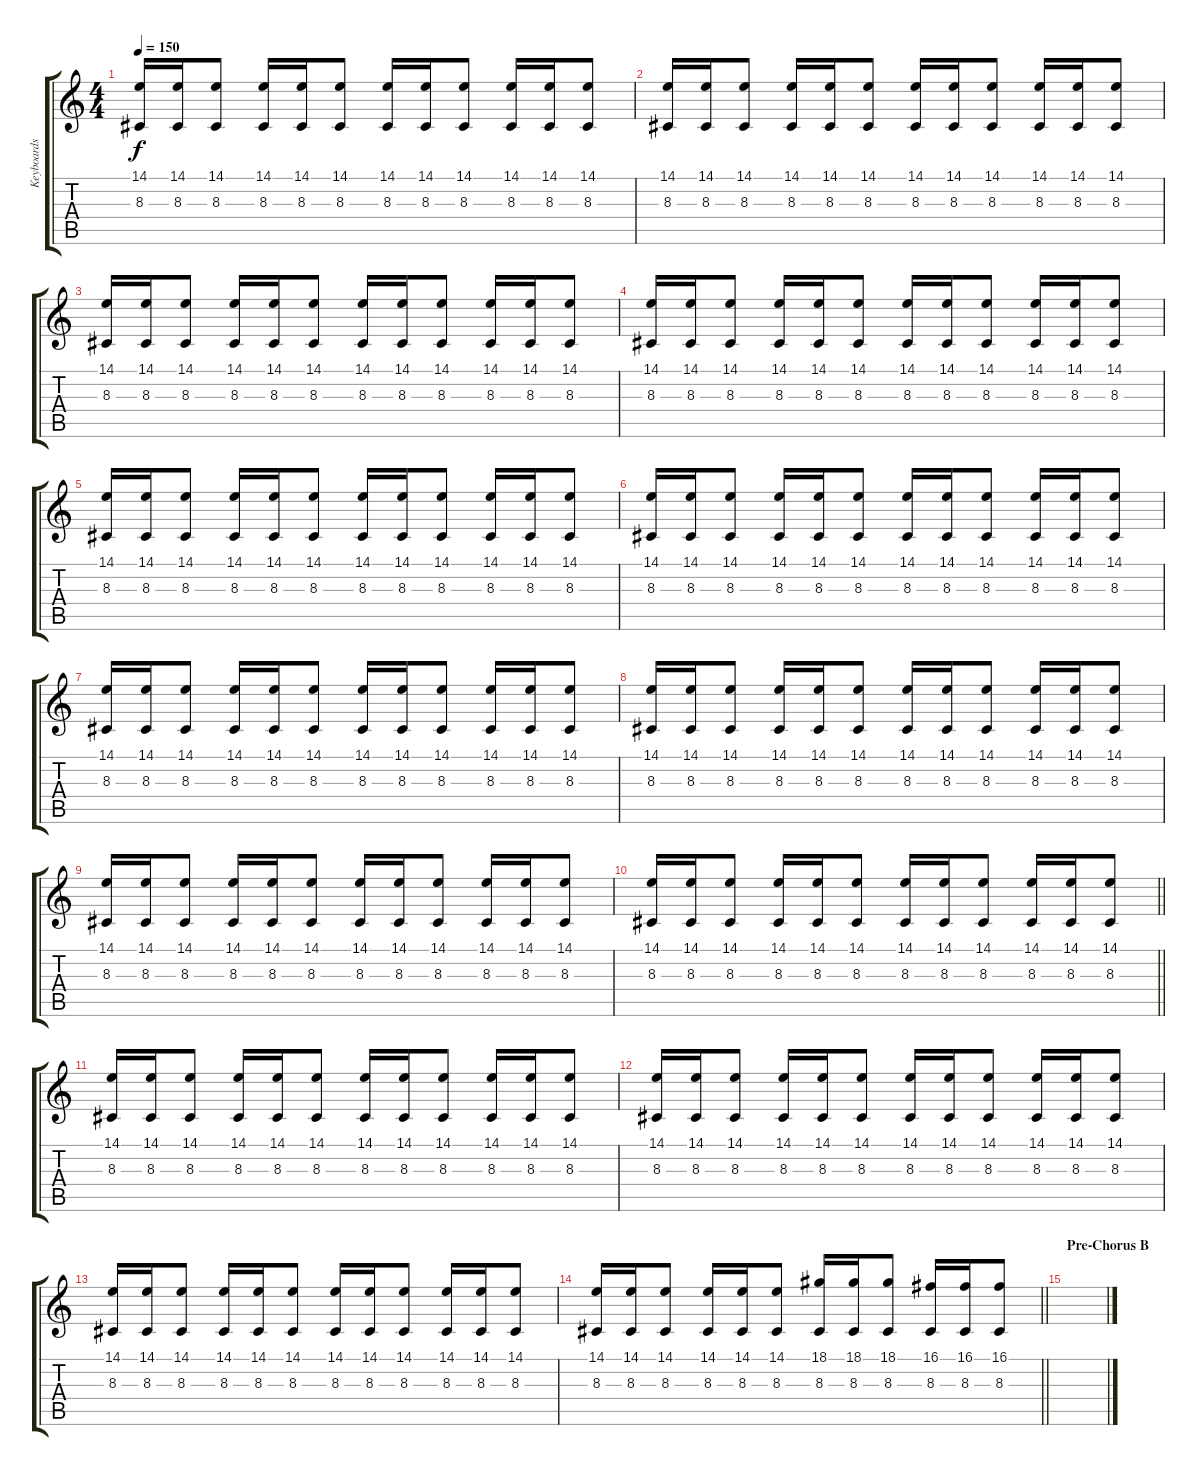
\track ("Keyboards I" "Keyboards ") {instrument lead8bassandlead}
\staff {score tabs}
\tuning (D4 A3 F3 C3 G2 D2) {hide}
\ts (4 4)
\tempo 150
\clef g2
\ks c
(14.1 8.3).16{dy f} (14.1 8.3).16 (14.1 8.3).8 (14.1 8.3).16 (14.1 8.3).16 (14.1 8.3).8 (14.1 8.3).16 (14.1 8.3).16 (14.1 8.3).8 (14.1 8.3).16 (14.1 8.3).16 (14.1 8.3).8 |
(14.1 8.3).16 (14.1 8.3).16 (14.1 8.3).8 (14.1 8.3).16 (14.1 8.3).16 (14.1 8.3).8 (14.1 8.3).16 (14.1 8.3).16 (14.1 8.3).8 (14.1 8.3).16 (14.1 8.3).16 (14.1 8.3).8 |
(14.1 8.3).16 (14.1 8.3).16 (14.1 8.3).8 (14.1 8.3).16 (14.1 8.3).16 (14.1 8.3).8 (14.1 8.3).16 (14.1 8.3).16 (14.1 8.3).8 (14.1 8.3).16 (14.1 8.3).16 (14.1 8.3).8 |
(14.1 8.3).16 (14.1 8.3).16 (14.1 8.3).8 (14.1 8.3).16 (14.1 8.3).16 (14.1 8.3).8 (14.1 8.3).16 (14.1 8.3).16 (14.1 8.3).8 (14.1 8.3).16 (14.1 8.3).16 (14.1 8.3).8 |
(14.1 8.3).16 (14.1 8.3).16 (14.1 8.3).8 (14.1 8.3).16 (14.1 8.3).16 (14.1 8.3).8 (14.1 8.3).16 (14.1 8.3).16 (14.1 8.3).8 (14.1 8.3).16 (14.1 8.3).16 (14.1 8.3).8 |
(14.1 8.3).16 (14.1 8.3).16 (14.1 8.3).8 (14.1 8.3).16 (14.1 8.3).16 (14.1 8.3).8 (14.1 8.3).16 (14.1 8.3).16 (14.1 8.3).8 (14.1 8.3).16 (14.1 8.3).16 (14.1 8.3).8 |
(14.1 8.3).16 (14.1 8.3).16 (14.1 8.3).8 (14.1 8.3).16 (14.1 8.3).16 (14.1 8.3).8 (14.1 8.3).16 (14.1 8.3).16 (14.1 8.3).8 (14.1 8.3).16 (14.1 8.3).16 (14.1 8.3).8 |
(14.1 8.3).16 (14.1 8.3).16 (14.1 8.3).8 (14.1 8.3).16 (14.1 8.3).16 (14.1 8.3).8 (14.1 8.3).16 (14.1 8.3).16 (14.1 8.3).8 (14.1 8.3).16 (14.1 8.3).16 (14.1 8.3).8 |
(14.1 8.3).16 (14.1 8.3).16 (14.1 8.3).8 (14.1 8.3).16 (14.1 8.3).16 (14.1 8.3).8 (14.1 8.3).16 (14.1 8.3).16 (14.1 8.3).8 (14.1 8.3).16 (14.1 8.3).16 (14.1 8.3).8 |
\barLineRight lightlight
(14.1 8.3).16 (14.1 8.3).16 (14.1 8.3).8 (14.1 8.3).16 (14.1 8.3).16 (14.1 8.3).8 (14.1 8.3).16 (14.1 8.3).16 (14.1 8.3).8 (14.1 8.3).16 (14.1 8.3).16 (14.1 8.3).8 |
\section ("" "")
(14.1 8.3).16 (14.1 8.3).16 (14.1 8.3).8 (14.1 8.3).16 (14.1 8.3).16 (14.1 8.3).8 (14.1 8.3).16 (14.1 8.3).16 (14.1 8.3).8 (14.1 8.3).16 (14.1 8.3).16 (14.1 8.3).8 |
(14.1 8.3).16 (14.1 8.3).16 (14.1 8.3).8 (14.1 8.3).16 (14.1 8.3).16 (14.1 8.3).8 (14.1 8.3).16 (14.1 8.3).16 (14.1 8.3).8 (14.1 8.3).16 (14.1 8.3).16 (14.1 8.3).8 |
(14.1 8.3).16 (14.1 8.3).16 (14.1 8.3).8 (14.1 8.3).16 (14.1 8.3).16 (14.1 8.3).8 (14.1 8.3).16 (14.1 8.3).16 (14.1 8.3).8 (14.1 8.3).16 (14.1 8.3).16 (14.1 8.3).8 |
\barLineRight lightlight
(14.1 8.3).16 (14.1 8.3).16 (14.1 8.3).8 (14.1 8.3).16 (14.1 8.3).16 (14.1 8.3).8 (18.1 8.3).16 (18.1 8.3).16 (18.1 8.3).8 (16.1 8.3).16 (16.1 8.3).16 (16.1 8.3).8 |
\section ("" "Pre-Chorus B")
